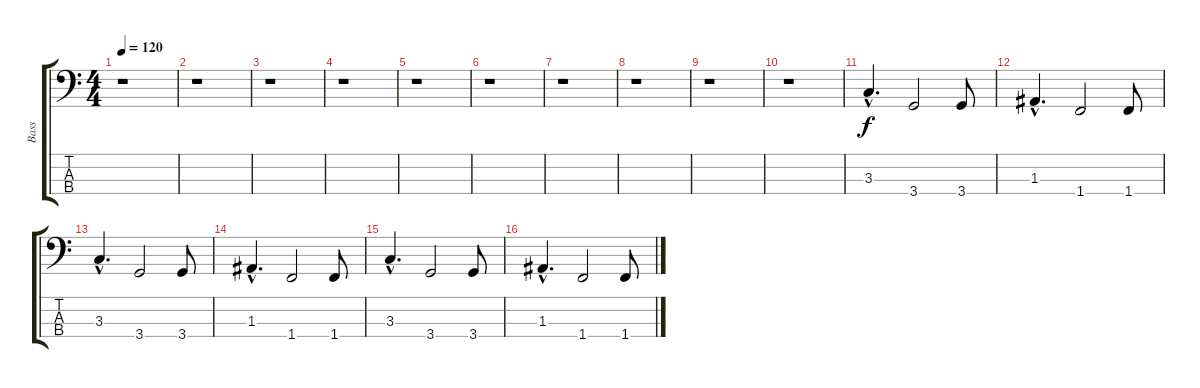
\track ("Bass" "Bass") {instrument electricbassfinger}
\staff {score tabs}
\tuning (G2 D2 A1 E1) {hide}
\ts (4 4)
\tempo 120
\clef f4
\ks c
r.1{dy f instrument electricbassfinger} |
r.1 |
r.1 |
r.1 |
r.1 |
r.1 |
r.1 |
r.1 |
r.1 |
r.1 |
3.3{hac}.4{d} 3.4.2 3.4.8 |
1.3{hac}.4{d} 1.4.2 1.4.8 |
3.3{hac}.4{d} 3.4.2 3.4.8 |
1.3{hac}.4{d} 1.4.2 1.4.8 |
3.3{hac}.4{d} 3.4.2 3.4.8 |
1.3{hac}.4{d} 1.4.2 1.4.8
